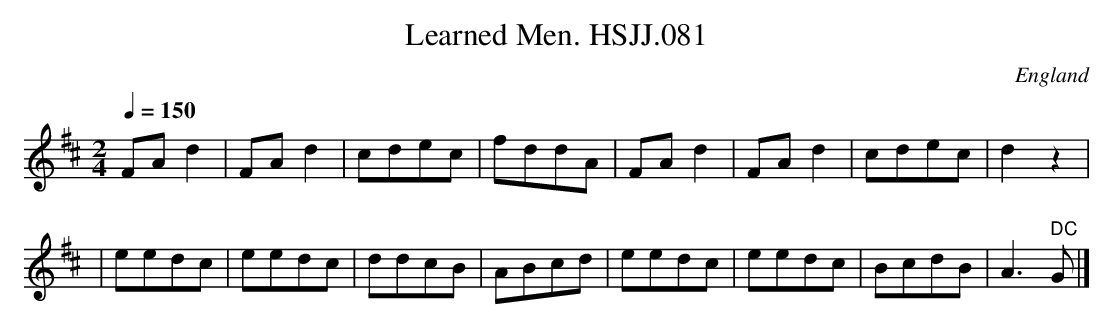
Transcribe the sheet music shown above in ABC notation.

X:1
T:Learned Men. HSJJ.081
M:2/4
L:1/8
Q:1/4=150
O:England
K:D major
FAd2|FAd2|cdec|fddA|FAd2|FAd2|cdec|d2z2|!
|eedc|eedc|ddcB|ABcd|eedc|eedc|BcdB|A3" DC"G|]
